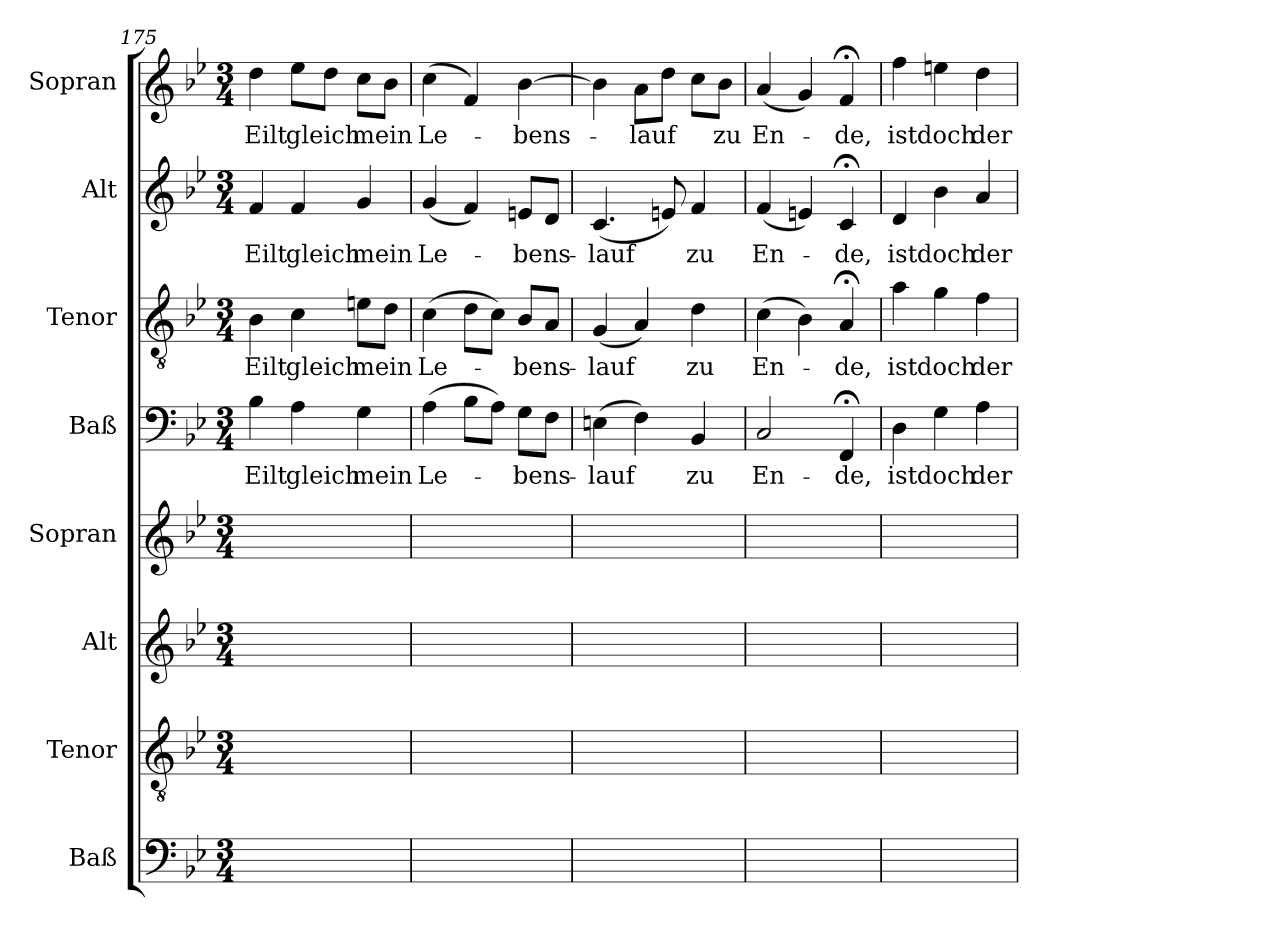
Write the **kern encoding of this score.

**kern	**kern	**kern	**kern	**kern	**text	**kern	**text	**kern	**text	**kern	**text
*part8	*part7	*part6	*part5	*part4	*part4	*part3	*part3	*part2	*part2	*part1	*part1
*staff8	*staff7	*staff6	*staff5	*staff4	*staff4	*staff3	*staff3	*staff2	*staff2	*staff1	*staff1
*I"Baß	*I"Tenor	*I"Alt	*I"Sopran	*I"Baß	*	*I"Tenor	*	*I"Alt	*	*I"Sopran	*
*clefF4	*clefGv2	*clefG2	*clefG2	*clefF4	*	*clefGv2	*	*clefG2	*	*clefG2	*
*k[b-e-]	*k[b-e-]	*k[b-e-]	*k[b-e-]	*k[b-e-]	*	*k[b-e-]	*	*k[b-e-]	*	*k[b-e-]	*
*g:	*g:	*g:	*g:	*g:	*	*g:	*	*g:	*	*g:	*
*M3/4	*M3/4	*M3/4	*M3/4	*M3/4	*	*M3/4	*	*M3/4	*	*M3/4	*
=175	=175	=175	=175	=175	=175	=175	=175	=175	=175	=175	=175
!	!	!	!	!	!LO:LY:b	!	!LO:LY:b	!	!LO:LY:b	!	!LO:LY:b
2.ryy	2.ryy	2.ryy	2.ryy	4B-\	Eilt	4B-\	Eilt	4f/	Eilt	4dd\	Eilt
!	!	!	!	!	!LO:LY:b	!	!LO:LY:b	!	!LO:LY:b	!	!LO:LY:b
.	.	.	.	4A\	gleich	4c\	gleich	4f/	gleich	8ee-\L	gleich
.	.	.	.	.	.	.	.	.	.	8dd\J	.
!	!	!	!	!	!LO:LY:b	!	!LO:LY:b	!	!LO:LY:b	!	!LO:LY:b
.	.	.	.	4G\	mein	8en\L	mein	4g/	mein	8cc\L	mein
.	.	.	.	.	.	8d\J	.	.	.	8b-\J	.
=176	=176	=176	=176	=176	=176	=176	=176	=176	=176	=176	=176
!	!	!	!	!	!LO:LY:b	!	!LO:LY:b	!	!LO:LY:b	!	!LO:LY:b
2.ryy	2.ryy	2.ryy	2.ryy	(>4A\	Le-	(>4c\	Le-	(<4g/	Le-	(>4cc\	Le-
.	.	.	.	8B-\L	.	8d\L	.	4f/)	.	4f/)	.
.	.	.	.	8A\J)	.	8c\J)	.	.	.	.	.
!	!	!	!	!	!LO:LY:b	!	!LO:LY:b	!	!LO:LY:b	!	!LO:LY:b
.	.	.	.	8G\L	-bens-	8B-/L	-bens-	8en/L	-bens-	[4b-\	-bens-
.	.	.	.	8F\J	.	8A/J	.	8d/J	.	.	.
=177	=177	=177	=177	=177	=177	=177	=177	=177	=177	=177	=177
!	!	!	!	!	!LO:LY:b	!	!LO:LY:b	!	!LO:LY:b	!	!
2.ryy	2.ryy	2.ryy	2.ryy	(>4En\	-lauf	(<4G/	-lauf	(<4.c/	-lauf	4b-\]	.
!	!	!	!	!	!	!	!	!	!	!	!LO:LY:b
.	.	.	.	4F\)	.	4A/)	.	.	.	8a\L	-lauf
.	.	.	.	.	.	.	.	8en/)	.	8dd\J	.
!	!	!	!	!	!LO:LY:b	!	!LO:LY:b	!	!LO:LY:b	!	!
.	.	.	.	4BB-/	zu	4d\	zu	4f/	zu	8cc\L	.
!	!	!	!	!	!	!	!	!	!	!	!LO:LY:b
.	.	.	.	.	.	.	.	.	.	8b-\J	zu
=178	=178	=178	=178	=178	=178	=178	=178	=178	=178	=178	=178
!	!	!	!	!	!LO:LY:b	!	!LO:LY:b	!	!LO:LY:b	!	!LO:LY:b
2.ryy	2.ryy	2.ryy	2.ryy	2C/	En-	(>4c\	En-	(<4f/	En-	(<4a/	En-
.	.	.	.	.	.	4B-\)	.	4en/)	.	4g/)	.
!	!	!	!	!	!LO:LY:b	!	!LO:LY:b	!	!LO:LY:b	!	!LO:LY:b
.	.	.	.	4FF;</	-de,	4A;</	-de,	4c;</	-de,	4f;</	-de,
!!LO:PB:g=z
=179	=179	=179	=179	=179	=179	=179	=179	=179	=179	=179	=179
!	!	!	!	!	!LO:LY:b	!	!LO:LY:b	!	!LO:LY:b	!	!LO:LY:b
2.ryy	2.ryy	2.ryy	2.ryy	4D\	ist	4a\	ist	4d/	ist	4ff\	ist
!	!	!	!	!	!LO:LY:b	!	!LO:LY:b	!	!LO:LY:b	!	!LO:LY:b
.	.	.	.	4G\	doch	4g\	doch	4b-\	doch	4een\	doch
!	!	!	!	!	!LO:LY:b	!	!LO:LY:b	!	!LO:LY:b	!	!LO:LY:b
.	.	.	.	4A\	der	4f\	der	4a/	der	4dd\	der
=	=	=	=	=	=	=	=	=	=	=	=
*-	*-	*-	*-	*-	*-	*-	*-	*-	*-	*-	*-
